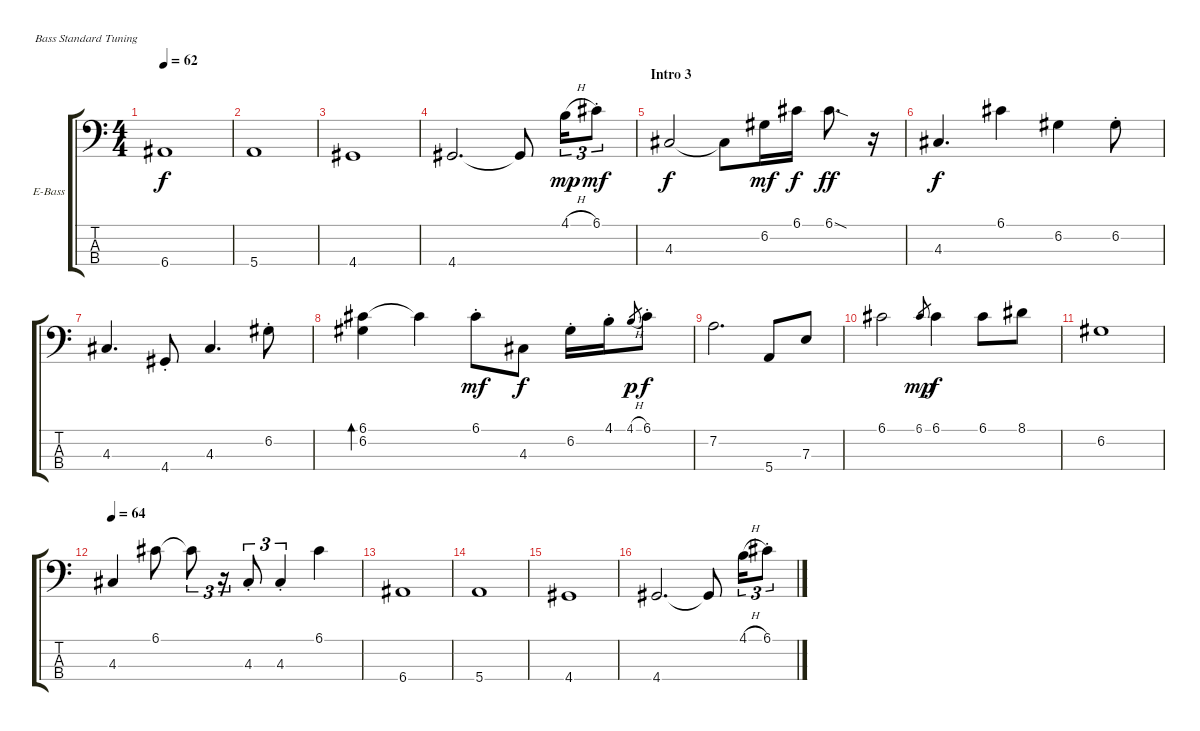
\bracketExtendMode groupsimilarinstruments
\firstSystemTrackNameOrientation horizontal
\otherSystemsTrackNameOrientation horizontal
\track ("Roger" "E-Bass") {instrument electricbasspick}
\staff {score tabs}
\tuning (G2 D2 A1 E1)
\ts (4 4)
\tempo 62
\clef f4
\ks c
6.4.1{dy f} |
5.4.1 |
4.4.1 |
4.4.2{d} 4.4{t}.8 4.1{h}.16{tu (3 2) dy mp} 6.1{st}.8{tu (3 2) dy mf} |
\section ("" "Intro 3")
4.3.2{dy f} 4.3{t}.8 6.2.16{dy mf} 6.1.16{dy f} 6.1{sod}.8{d dy ff} r.16 |
4.3.4{d dy f} 6.1.4 6.2.4 6.2{st}.8 |
4.3.4{d} 4.4{st}.8 4.3.4{d} 6.2{st}.8 |
(6.1 6.2).4{bd 120} 6.1{t}.4 6.1{st}.8{dy mf} 4.3.8{dy f} 6.2{st}.16 4.1{st}.16 4.1{h}.8{gr dy p} 6.1{st}.8{dy f} |
7.2.2{d} 5.4.8 7.3.8 |
6.1.2 6.1.8{gr dy mp} 6.1.4{dy f} 6.1.8 8.1.8 |
6.2.1 |
\tempo 64
4.3.4 6.1.8 6.1{t}.8{tu (3 2)} r.16{tu (3 2)} 4.3{st}.8{tu (3 2)} 4.3{st}.4{tu (3 2)} 6.1.4 |
6.4.1 |
5.4.1 |
4.4.1 |
4.4.2{d} 4.4{t}.8 4.1{h}.16{tu (3 2)} 6.1{st}.8{tu (3 2)}
